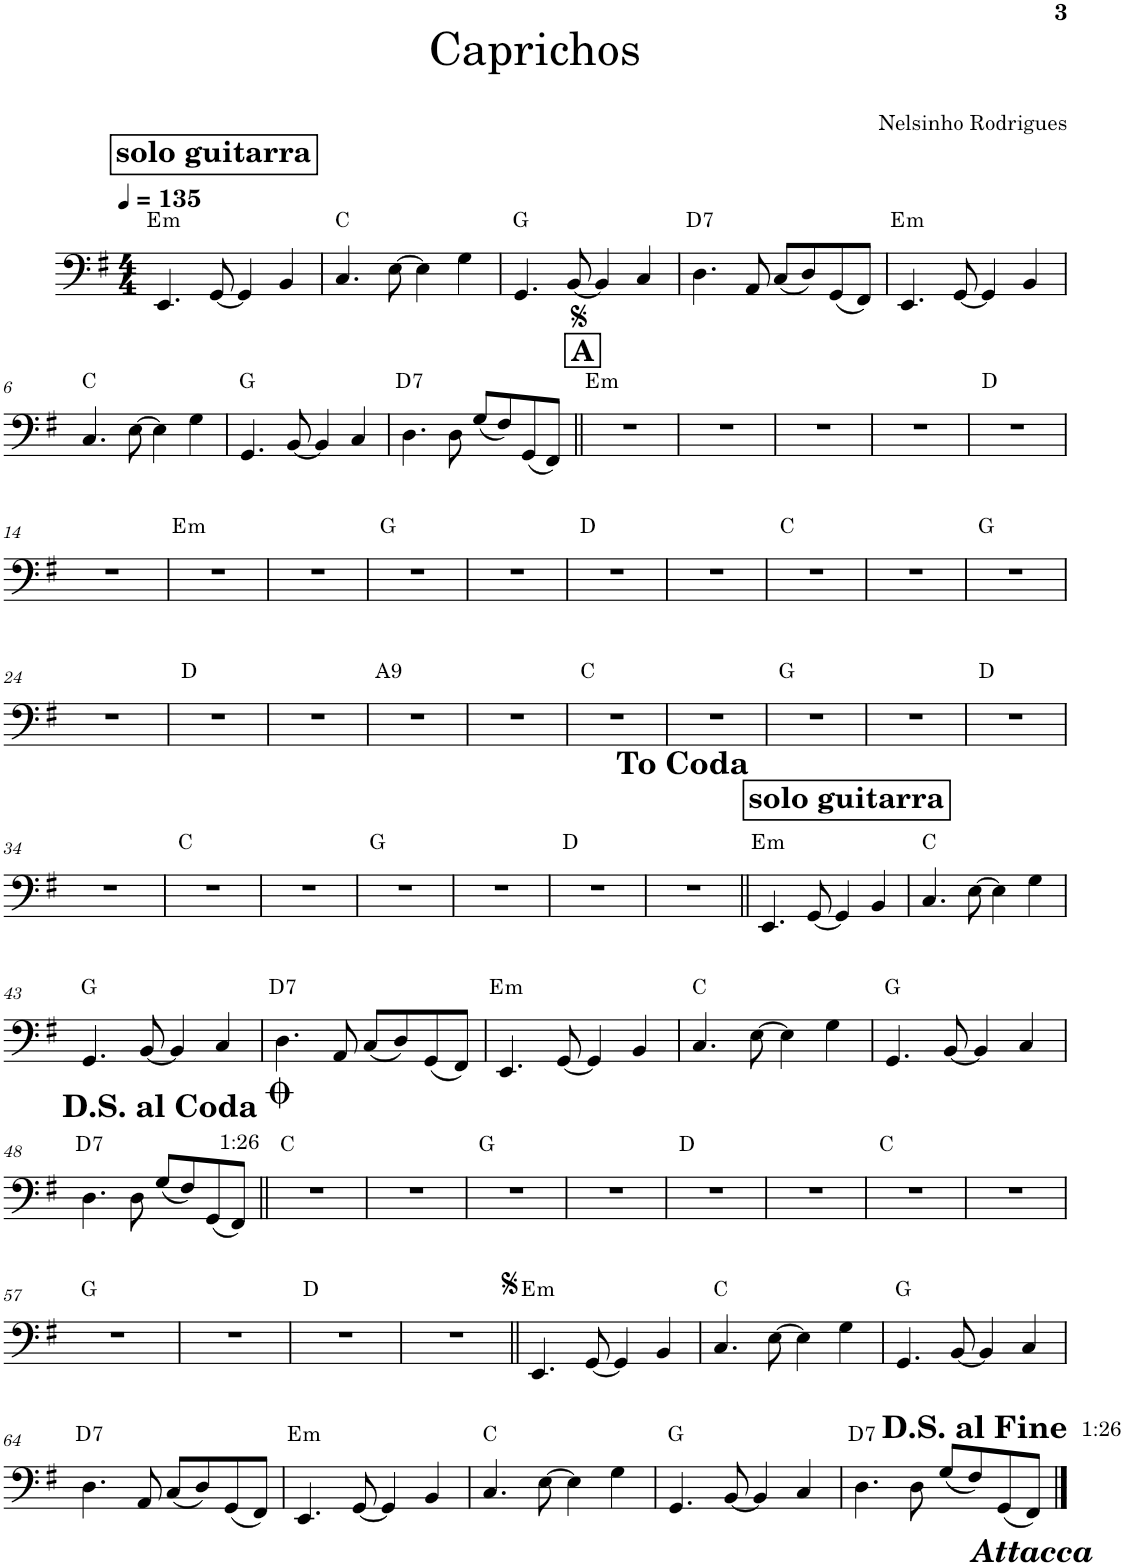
**kern	**harte
*part1	*part1
*staff1	*
*I"Electric Bass	*
*I'El. B.	*
!!LO:PB:g=z
*clefF4	*
*Trd7c12	*
*k[f#]	*
*M4/4	*
*MM135	*
!!LO:REH:place=s1:a:B:cj:fs=14:t=solo guitarra
=1	=1
!	!LO:H:kt=m
4.EE/	E:min
[8GG/	.
4GG/]	.
4BB/	.
=2	=2
4.C/	C:maj
[8E\	.
4E\]	.
4G\	.
=3	=3
4.GG/	G:maj
[8BB/	.
4BB/]	.
4C/	.
=4	=4
!	!LO:H:kt=7
4.D\	D:7
8AA/	.
(8C/L	.
8D/)	.
(8GG/	.
8FF#/J)	.
=5	=5
!	!LO:H:kt=m
4.EE/	E:min
[8GG/	.
4GG/]	.
4BB/	.
!!LO:LB:g=z
=6	=6
4.C/	C:maj
[8E\	.
4E\]	.
4G\	.
=7	=7
4.GG/	G:maj
[8BB/	.
4BB/]	.
4C/	.
=8	=8
!	!LO:H:kt=7
4.D\	D:7
8D\	.
(8G/L	.
8F#/)	.
(8GG/	.
8FF#/J)	.
!!LO:REH:place=s1:a:B:cj:fs=14:t=A
=9||	=9||
!	!LO:H:kt=m
1r	E:min
=10	=10
1r	.
=11	=11
1r	.
=12	=12
1r	.
=13	=13
1r	D:maj
!!LO:LB:g=z
=14	=14
1r	.
=15	=15
!	!LO:H:kt=m
1r	E:min
=16	=16
1r	.
=17	=17
1r	G:maj
=18	=18
1r	.
=19	=19
1r	D:maj
=20	=20
1r	.
=21	=21
1r	C:maj
=22	=22
1r	.
=23	=23
1r	G:maj
!!LO:LB:g=z
=24	=24
1r	.
=25	=25
1r	D:maj
=26	=26
1r	.
=27	=27
!	!LO:H:kt=9
1r	A:9
=28	=28
1r	.
=29	=29
1r	C:maj
=30	=30
1r	.
=31	=31
1r	G:maj
=32	=32
1r	.
=33	=33
1r	D:maj
!!LO:LB:g=z
=34	=34
1r	.
=35	=35
1r	C:maj
=36	=36
1r	.
=37	=37
1r	G:maj
=38	=38
1r	.
=39	=39
1r	D:maj
=40	=40
1r	.
!LO:TX:a:t=<b><font size="15"/>To Coda</b>	!
!!LO:REH:place=s1:a:B:cj:fs=14:t=solo guitarra
=41||	=41||
!	!LO:H:kt=m
4.EE/	E:min
[8GG/	.
4GG/]	.
4BB/	.
=42	=42
4.C/	C:maj
[8E\	.
4E\]	.
4G\	.
!!LO:LB:g=z
=43	=43
4.GG/	G:maj
[8BB/	.
4BB/]	.
4C/	.
=44	=44
!	!LO:H:kt=7
4.D\	D:7
8AA/	.
(8C/L	.
8D/)	.
(8GG/	.
8FF#/J)	.
=45	=45
!	!LO:H:kt=m
4.EE/	E:min
[8GG/	.
4GG/]	.
4BB/	.
=46	=46
4.C/	C:maj
[8E\	.
4E\]	.
4G\	.
=47	=47
4.GG/	G:maj
[8BB/	.
4BB/]	.
4C/	.
!!LO:LB:g=z
=48	=48
!	!LO:H:kt=7
4.D\	D:7
8D\	.
(8G/L	.
8F#/)	.
(8GG/	.
!LO:TX:a:t=1&colon;26	!
8FF#/J)	.
!LO:TX:a:t=<b><font size="15"/>D.S. al Coda</b>	!
=49||	=49||
1r	C:maj
=50	=50
1r	.
=51	=51
1r	G:maj
=52	=52
1r	.
=53	=53
1r	D:maj
=54	=54
1r	.
=55	=55
1r	C:maj
=56	=56
1r	.
!!LO:LB:g=z
=57	=57
1r	G:maj
=58	=58
1r	.
=59	=59
1r	D:maj
=60	=60
1r	.
=61||	=61||
!	!LO:H:kt=m
4.EE/	E:min
[8GG/	.
4GG/]	.
4BB/	.
=62	=62
4.C/	C:maj
[8E\	.
4E\]	.
4G\	.
=63	=63
4.GG/	G:maj
[8BB/	.
4BB/]	.
4C/	.
!!LO:LB:g=z
=64	=64
!	!LO:H:kt=7
4.D\	D:7
8AA/	.
(8C/L	.
8D/)	.
(8GG/	.
8FF#/J)	.
=65	=65
!	!LO:H:kt=m
4.EE/	E:min
[8GG/	.
4GG/]	.
4BB/	.
=66	=66
4.C/	C:maj
[8E\	.
4E\]	.
4G\	.
=67	=67
4.GG/	G:maj
[8BB/	.
4BB/]	.
4C/	.
=68	=68
4.D\	D:7
8D\	.
(8G/L	.
8F#/)	.
(8GG/	.
!LO:TX:a:t=1&colon;26	!
!LO:TX:b:Bi:t=Attacca	!
8FF#/J)	.
!LO:TX:a:t=<b><font size="15"/>D.S. al Fine</b>	!LO:H:kt=7
==	==
*-	*-
